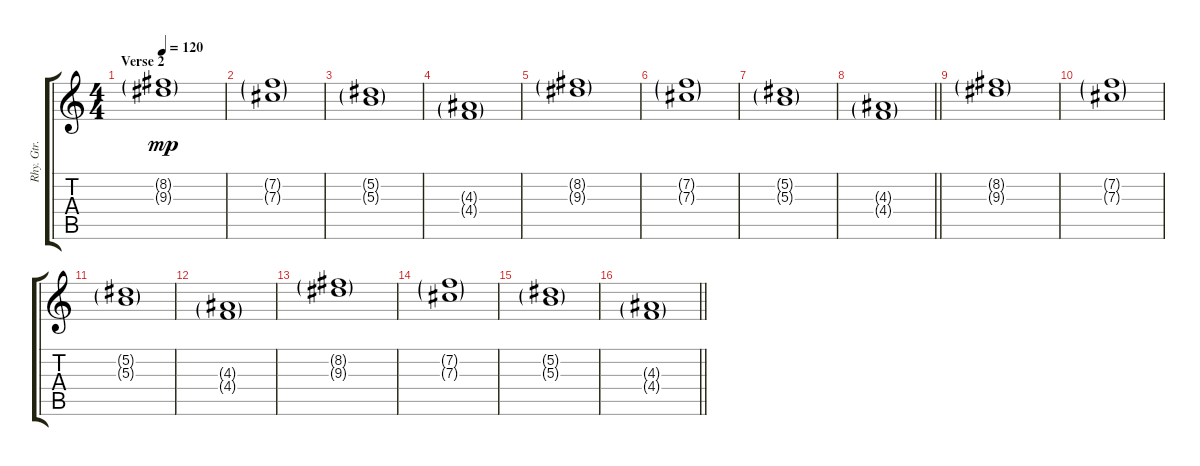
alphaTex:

\track ("Rhy. Gtr. 1" "Rhy. Gtr. ") {instrument distortionguitar}
\staff {score tabs}
\tuning (Eb4 Bb3 Gb3 Db3 Ab2 Eb2) {hide}
\ts (4 4)
\section ("" "Verse 2")
\tempo 120
\clef g2
\ks c
(8.2{g} 9.3{g}).1{dy mp} |
(7.2{g} 7.3{g}).1 |
(5.2{g} 5.3{g}).1 |
(4.3{g} 4.4{g}).1 |
(8.2{g} 9.3{g}).1 |
(7.2{g} 7.3{g}).1 |
(5.2{g} 5.3{g}).1 |
\barLineRight lightlight
(4.3{g} 4.4{g}).1 |
\section ("" "")
(8.2{g} 9.3{g}).1 |
(7.2{g} 7.3{g}).1 |
(5.2{g} 5.3{g}).1 |
(4.3{g} 4.4{g}).1 |
(8.2{g} 9.3{g}).1 |
(7.2{g} 7.3{g}).1 |
(5.2{g} 5.3{g}).1 |
\barLineRight lightlight
(4.3{g} 4.4{g}).1
